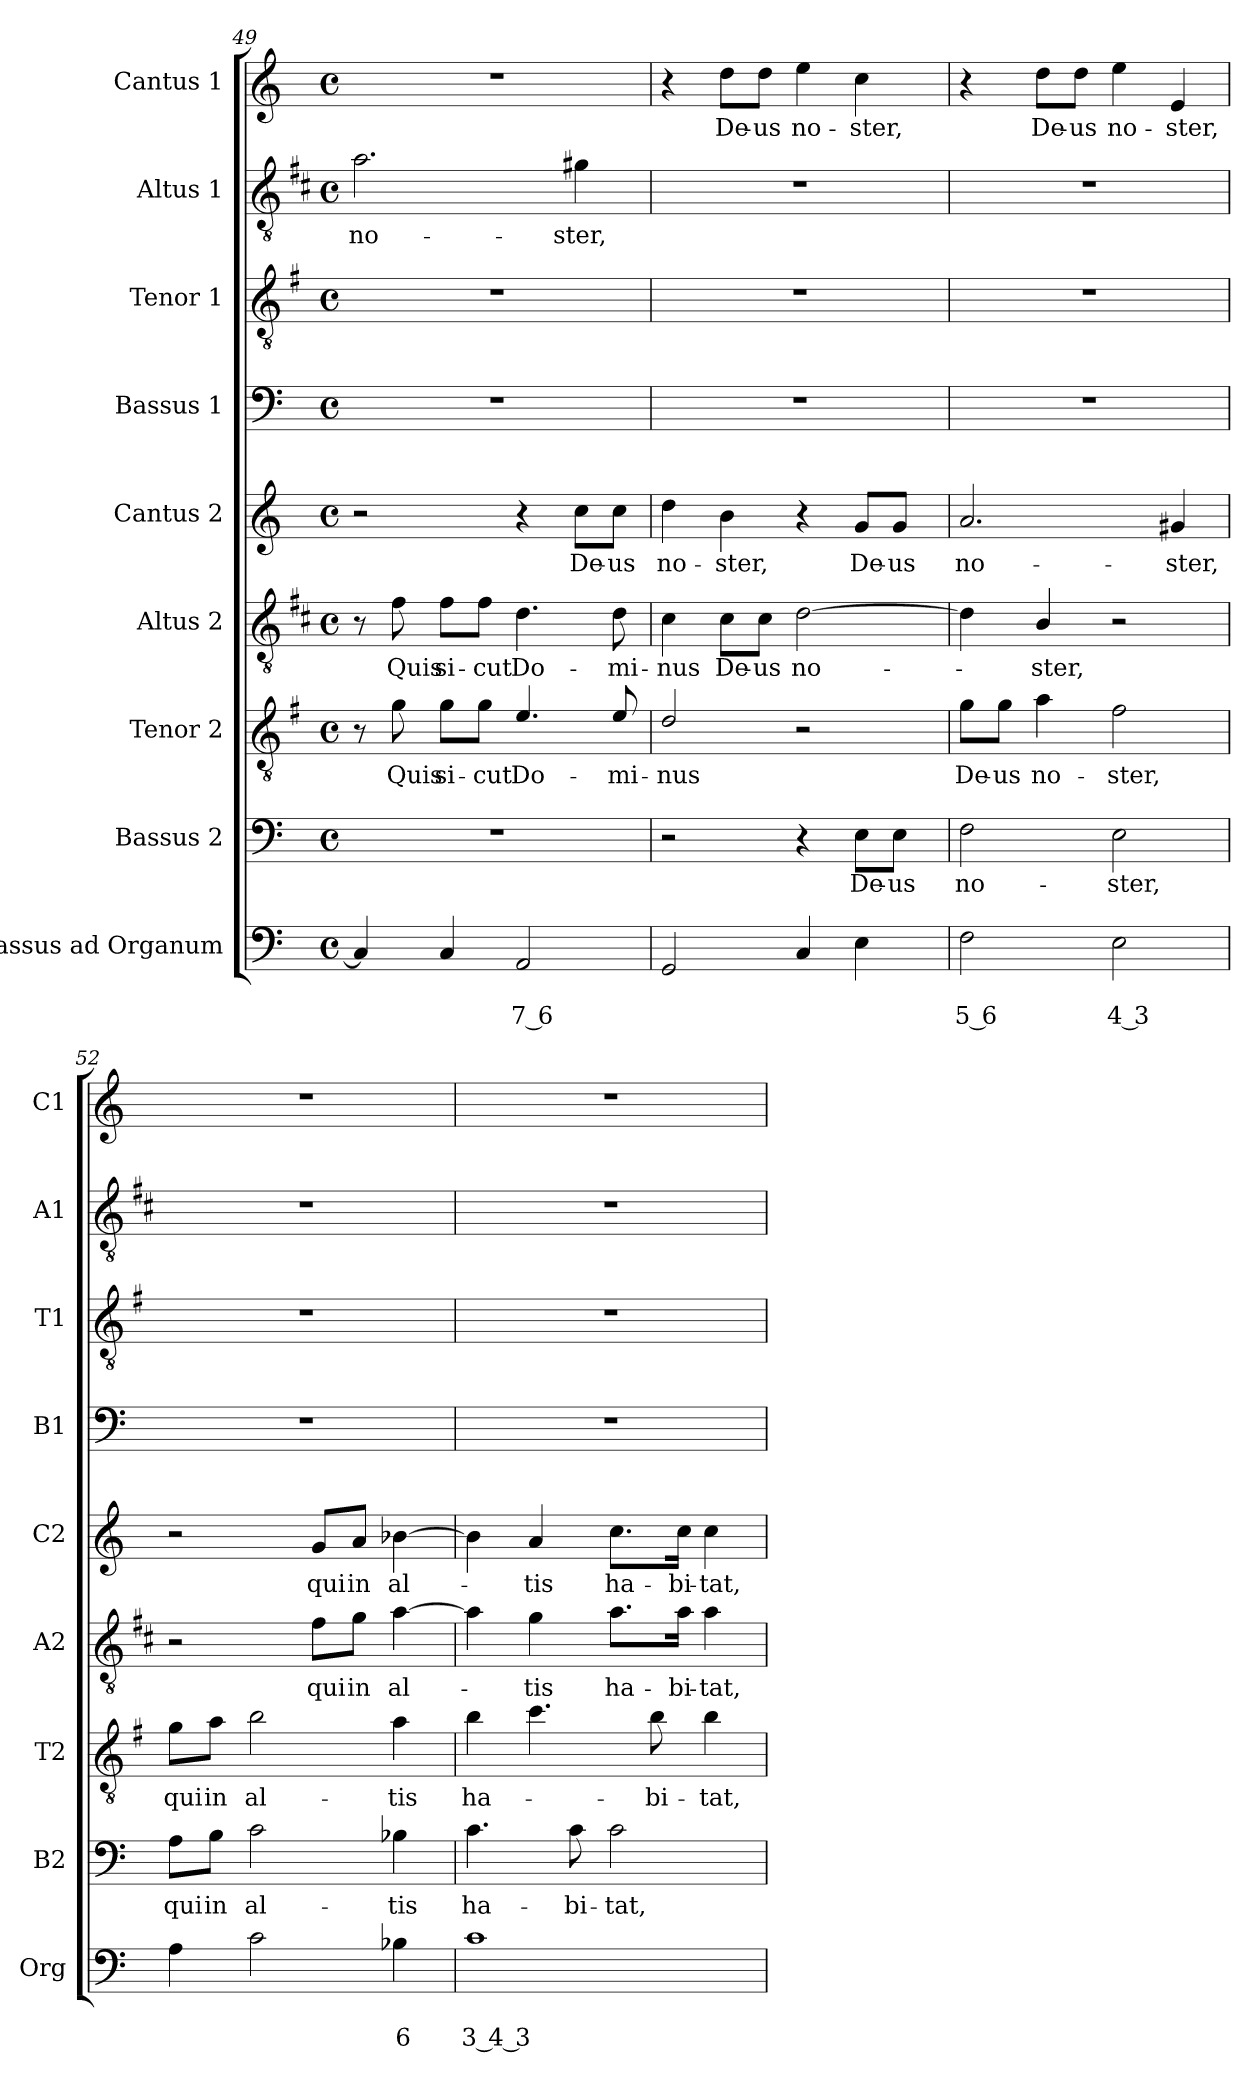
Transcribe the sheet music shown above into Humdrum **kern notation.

**kern	**text	**text	**kern	**text	**kern	**text	**kern	**text	**kern	**text	**kern	**kern	**kern	**text	**kern	**text
*part9	*part9	*part9	*part8	*part8	*part7	*part7	*part6	*part6	*part5	*part5	*part4	*part3	*part2	*part2	*part1	*part1
*staff9	*staff9	*staff9	*staff8	*staff8	*staff7	*staff7	*staff6	*staff6	*staff5	*staff5	*staff4	*staff3	*staff2	*staff2	*staff1	*staff1
*I"Bassus ad Organum	*	*	*I"Bassus 2	*	*I"Tenor 2	*	*I"Altus 2	*	*I"Cantus 2	*	*I"Bassus 1	*I"Tenor 1	*I"Altus 1	*	*I"Cantus 1	*
*I'Org	*	*	*I'B2	*	*I'T2	*	*I'A2	*	*I'C2	*	*I'B1	*I'T1	*I'A1	*	*I'C1	*
!!LO:PB:g=z
*clefF4	*	*	*clefF4	*	*clefGv2	*	*clefGv2	*	*clefG2	*	*clefF4	*clefGv2	*clefGv2	*	*clefG2	*
*	*	*	*	*	*ITrd4c7	*	*ITrd1c2	*	*	*	*	*ITrd4c7	*ITrd1c2	*	*	*
*k[]	*	*	*k[]	*	*k[]	*	*k[]	*	*k[]	*	*k[]	*k[]	*k[]	*	*k[]	*
*C:	*	*	*C:	*	*C:	*	*C:	*	*C:	*	*C:	*C:	*C:	*	*C:	*
*M4/4	*	*	*M4/4	*	*M4/4	*	*M4/4	*	*M4/4	*	*M4/4	*M4/4	*M4/4	*	*M4/4	*
*met(c)	*	*	*met(c)	*	*met(c)	*	*met(c)	*	*met(c)	*	*met(c)	*met(c)	*met(c)	*	*met(c)	*
=49	=49	=49	=49	=49	=49	=49	=49	=49	=49	=49	=49	=49	=49	=49	=49	=49
!	!	!	!	!	!	!	!	!	!	!	!	!	!	!LO:LY:b	!	!
4C/]	.	.	1r	.	8r	.	8r	.	2r	.	1r	1r	2.g\	no-	1r	.
!	!	!	!	!	!	!LO:LY:b	!	!LO:LY:b	!	!	!	!	!	!	!	!
.	.	.	.	.	8c\	Quis	8e\	Quis	.	.	.	.	.	.	.	.
!	!	!	!	!	!	!LO:LY:b	!	!LO:LY:b	!	!	!	!	!	!	!	!
4C/	.	.	.	.	8c\L	si-	8e\L	si-	.	.	.	.	.	.	.	.
!	!	!	!	!	!	!LO:LY:b	!	!LO:LY:b	!	!	!	!	!	!	!	!
.	.	.	.	.	8c\J	-cut	8e\J	-cut	.	.	.	.	.	.	.	.
!	!	!LO:LY:b	!	!	!	!LO:LY:b	!	!LO:LY:b	!	!	!	!	!	!	!	!
2AA/	.	7 6	.	.	4.A/	Do-	4.c\	Do-	4r	.	.	.	.	.	.	.
!	!	!	!	!	!	!	!	!	!	!LO:LY:b	!	!	!	!LO:LY:b	!	!
.	.	.	.	.	.	.	.	.	8cc\L	De-	.	.	4f#X\	-ster,	.	.
!	!	!	!	!	!	!LO:LY:b	!	!LO:LY:b	!	!LO:LY:b	!	!	!	!	!	!
.	.	.	.	.	8A/	-mi-	8c\	-mi-	8cc\J	-us	.	.	.	.	.	.
=50	=50	=50	=50	=50	=50	=50	=50	=50	=50	=50	=50	=50	=50	=50	=50	=50
!	!	!	!	!	!	!LO:LY:b	!	!LO:LY:b	!	!LO:LY:b	!	!	!	!	!	!
2GG/	.	.	2r	.	2G/	-nus	4B\	-nus	4dd\	no-	1r	1r	1r	.	4r	.
!	!	!	!	!	!	!	!	!LO:LY:b	!	!LO:LY:b	!	!	!	!	!	!LO:LY:b
.	.	.	.	.	.	.	8B\L	De-	4b\	-ster,	.	.	.	.	8dd\L	De-
!	!	!	!	!	!	!	!	!LO:LY:b	!	!	!	!	!	!	!	!LO:LY:b
.	.	.	.	.	.	.	8B\J	-us	.	.	.	.	.	.	8dd\J	-us
!	!	!	!	!	!	!	!	!LO:LY:b	!	!	!	!	!	!	!	!LO:LY:b
4C/	.	.	4r	.	2r	.	[2c\	no-	4r	.	.	.	.	.	4ee\	no-
!	!	!	!	!LO:LY:b	!	!	!	!	!	!LO:LY:b	!	!	!	!	!	!LO:LY:b
4E\	.	.	8E\L	De-	.	.	.	.	8g/L	De-	.	.	.	.	4cc\	-ster,
!	!	!	!	!LO:LY:b	!	!	!	!	!	!LO:LY:b	!	!	!	!	!	!
.	.	.	8E\J	-us	.	.	.	.	8g/J	-us	.	.	.	.	.	.
=51	=51	=51	=51	=51	=51	=51	=51	=51	=51	=51	=51	=51	=51	=51	=51	=51
!	!	!LO:LY:b	!	!LO:LY:b	!	!LO:LY:b	!	!	!	!LO:LY:b	!	!	!	!	!	!
2F\	.	5 6	2F\	no-	8c\L	De-	4c\]	.	2.a/	no-	1r	1r	1r	.	4r	.
!	!	!	!	!	!	!LO:LY:b	!	!	!	!	!	!	!	!	!	!
.	.	.	.	.	8c\J	-us	.	.	.	.	.	.	.	.	.	.
!	!	!	!	!	!	!LO:LY:b	!	!LO:LY:b	!	!	!	!	!	!	!	!LO:LY:b
.	.	.	.	.	4d\	no-	4A/	-ster,	.	.	.	.	.	.	8dd\L	De-
!	!	!	!	!	!	!	!	!	!	!	!	!	!	!	!	!LO:LY:b
.	.	.	.	.	.	.	.	.	.	.	.	.	.	.	8dd\J	-us
!	!	!LO:LY:b	!	!LO:LY:b	!	!LO:LY:b	!	!	!	!	!	!	!	!	!	!LO:LY:b
2E\	.	4 3	2E\	-ster,	2B\	-ster,	2r	.	.	.	.	.	.	.	4ee\	no-
!	!	!	!	!	!	!	!	!	!	!LO:LY:b	!	!	!	!	!	!LO:LY:b
.	.	.	.	.	.	.	.	.	4g#X/	-ster,	.	.	.	.	4e/	-ster,
=52	=52	=52	=52	=52	=52	=52	=52	=52	=52	=52	=52	=52	=52	=52	=52	=52
!	!	!	!	!LO:LY:b	!	!LO:LY:b	!	!	!	!	!	!	!	!	!	!
4A\	.	.	8A\L	qui	8c\L	qui	2r	.	2r	.	1r	1r	1r	.	1r	.
!	!	!	!	!LO:LY:b	!	!LO:LY:b	!	!	!	!	!	!	!	!	!	!
.	.	.	8B\J	in	8d\J	in	.	.	.	.	.	.	.	.	.	.
!	!	!	!	!LO:LY:b	!	!LO:LY:b	!	!	!	!	!	!	!	!	!	!
2c\	.	.	2c\	al-	2e\	al-	.	.	.	.	.	.	.	.	.	.
!	!	!	!	!	!	!	!	!LO:LY:b	!	!LO:LY:b	!	!	!	!	!	!
.	.	.	.	.	.	.	8e\L	qui	8g/L	qui	.	.	.	.	.	.
!	!	!	!	!	!	!	!	!LO:LY:b	!	!LO:LY:b	!	!	!	!	!	!
.	.	.	.	.	.	.	8f\J	in	8a/J	in	.	.	.	.	.	.
!	!	!LO:LY:b	!	!LO:LY:b	!	!LO:LY:b	!	!LO:LY:b	!	!LO:LY:b	!	!	!	!	!	!
4B-X\	.	6	4B-X\	-tis	4d\	-tis	[4g\	al-	[4b-X\	al-	.	.	.	.	.	.
=53	=53	=53	=53	=53	=53	=53	=53	=53	=53	=53	=53	=53	=53	=53	=53	=53
!	!	!LO:LY:b	!	!LO:LY:b	!	!LO:LY:b	!	!	!	!	!	!	!	!	!	!
1c	.	3 4 3	4.c\	ha-	4e\	ha-	4g\]	.	4b-\]	.	1r	1r	1r	.	1r	.
!	!	!	!	!	!	!	!	!LO:LY:b	!	!LO:LY:b	!	!	!	!	!	!
.	.	.	.	.	4.f\	.	4f\	-tis	4a/	-tis	.	.	.	.	.	.
!	!	!	!	!LO:LY:b	!	!	!	!	!	!	!	!	!	!	!	!
.	.	.	8c\	-bi-	.	.	.	.	.	.	.	.	.	.	.	.
!	!	!	!	!LO:LY:b	!	!	!	!LO:LY:b	!	!LO:LY:b	!	!	!	!	!	!
.	.	.	2c\	-tat,	.	.	8.g\L	ha-	8.cc\L	ha-	.	.	.	.	.	.
!	!	!	!	!	!	!LO:LY:b	!	!	!	!	!	!	!	!	!	!
.	.	.	.	.	8e\	-bi-	.	.	.	.	.	.	.	.	.	.
!	!	!	!	!	!	!	!	!LO:LY:b	!	!LO:LY:b	!	!	!	!	!	!
.	.	.	.	.	.	.	16g\Jk	-bi-	16cc\Jk	-bi-	.	.	.	.	.	.
!	!	!	!	!	!	!LO:LY:b	!	!LO:LY:b	!	!LO:LY:b	!	!	!	!	!	!
.	.	.	.	.	4e\	-tat,	4g\	-tat,	4cc\	-tat,	.	.	.	.	.	.
=	=	=	=	=	=	=	=	=	=	=	=	=	=	=	=	=
*-	*-	*-	*-	*-	*-	*-	*-	*-	*-	*-	*-	*-	*-	*-	*-	*-
